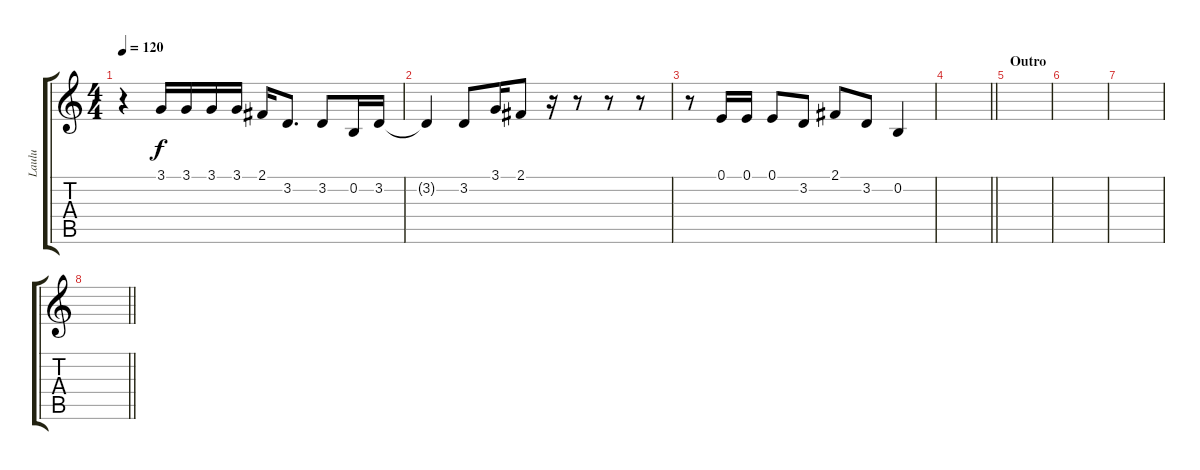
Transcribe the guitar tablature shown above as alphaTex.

\track ("Laulu" "Laulu") {instrument violin}
\staff {score tabs}
\tuning (E4 B3 G3 D3 A2 E2) {hide}
\ts (4 4)
\tempo 120
\clef g2
\ks c
r.4{dy f} 3.1.16 3.1.16 3.1.16 3.1.16 2.1.16 3.2.8{d} 3.2.8 0.2.16 3.2.16 |
3.2{t}.4 3.2.8 3.1.16 2.1.8 r.16 r.8 r.8 r.8 |
r.8 0.1.16 0.1.16 0.1.8 3.2.8 2.1.8 3.2.8 0.2.4 |
\barLineRight lightlight
|
\section ("" "Outro")
|
|
|
\barLineRight lightlight
